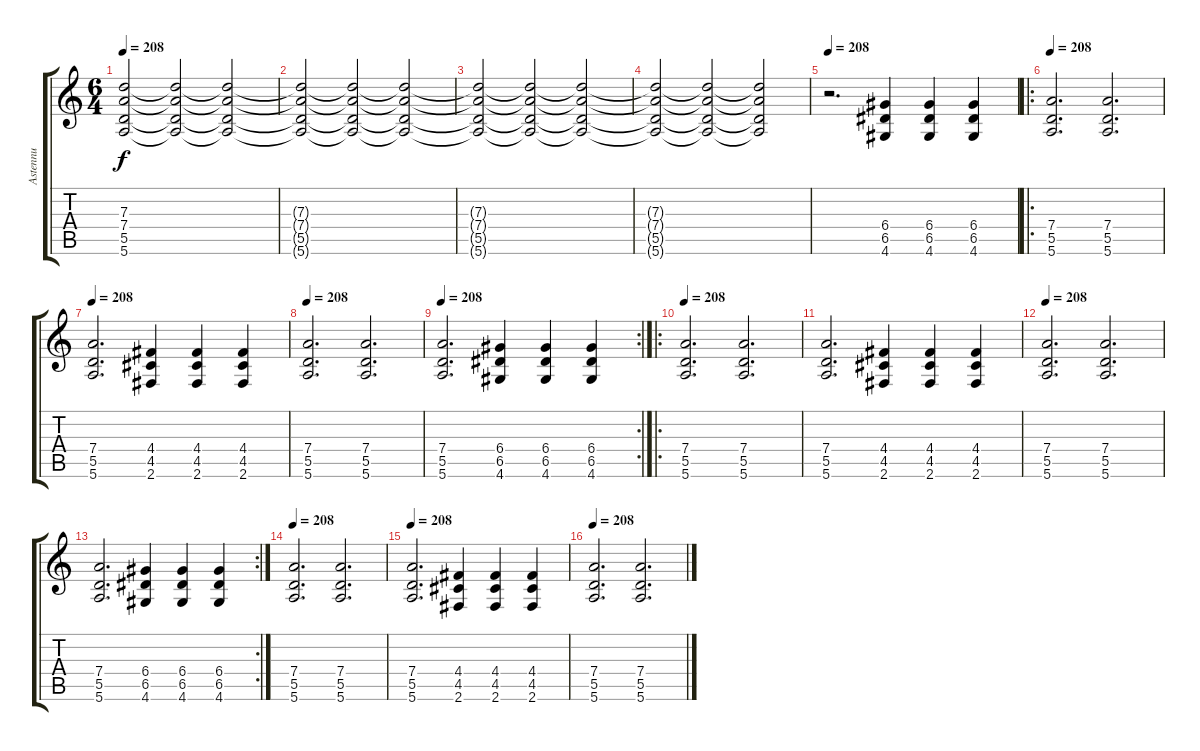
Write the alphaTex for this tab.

\track ("Astennu" "Astennu") {instrument distortionguitar}
\staff {score tabs}
\tuning (E4 B3 G3 D3 A2 E2) {hide}
\ts (6 4)
\tempo 208
\clef g2
\ks c
(7.3{t} 7.4{t} 5.5{t} 5.6{t}).2{dy f} (7.3{t} 7.4{t} 5.5{t} 5.6{t}).2 (7.3{t} 7.4{t} 5.5{t} 5.6{t}).2 |
(7.3{t} 7.4{t} 5.5{t} 5.6{t}).2 (7.3{t} 7.4{t} 5.5{t} 5.6{t}).2 (7.3{t} 7.4{t} 5.5{t} 5.6{t}).2 |
(7.3{t} 7.4{t} 5.5{t} 5.6{t}).2 (7.3{t} 7.4{t} 5.5{t} 5.6{t}).2 (7.3{t} 7.4{t} 5.5{t} 5.6{t}).2 |
(7.3{t} 7.4{t} 5.5{t} 5.6{t}).2 (7.3{t} 7.4{t} 5.5{t} 5.6{t}).2 (7.3{t} 7.4{t} 5.5{t} 5.6{t}).2 |
\tempo 208
r.2{d} (6.4 6.5 4.6).4 (6.4 6.5 4.6).4 (6.4 6.5 4.6).4 |
\ro
\tempo 208
(7.4 5.5 5.6).2{d} (7.4 5.5 5.6).2{d} |
\tempo 208
(7.4 5.5 5.6).2{d} (4.4 4.5 2.6).4 (4.4 4.5 2.6).4 (4.4 4.5 2.6).4 |
\tempo 208
(7.4 5.5 5.6).2{d} (7.4 5.5 5.6).2{d} |
\rc 2
\tempo 208
(7.4 5.5 5.6).2{d} (6.4 6.5 4.6).4 (6.4 6.5 4.6).4 (6.4 6.5 4.6).4 |
\ro
\tempo 208
(7.4 5.5 5.6).2{d} (7.4 5.5 5.6).2{d} |
(7.4 5.5 5.6).2{d} (4.4 4.5 2.6).4 (4.4 4.5 2.6).4 (4.4 4.5 2.6).4 |
\tempo 208
(7.4 5.5 5.6).2{d} (7.4 5.5 5.6).2{d} |
\rc 2
(7.4 5.5 5.6).2{d} (6.4 6.5 4.6).4 (6.4 6.5 4.6).4 (6.4 6.5 4.6).4 |
\tempo 208
(7.4 5.5 5.6).2{d} (7.4 5.5 5.6).2{d} |
\tempo 208
(7.4 5.5 5.6).2{d} (4.4 4.5 2.6).4 (4.4 4.5 2.6).4 (4.4 4.5 2.6).4 |
\tempo 208
(7.4 5.5 5.6).2{d} (7.4 5.5 5.6).2{d}
